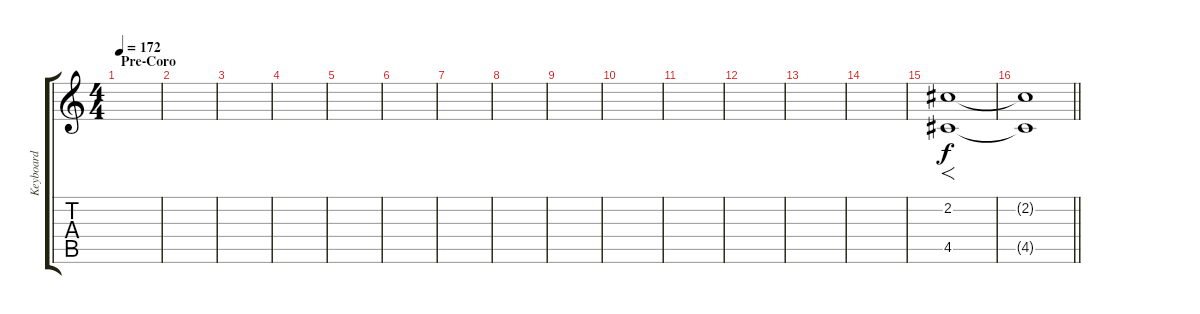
\track ("Keyboard" "Keyboard") {instrument synthstrings1}
\staff {score tabs}
\tuning (E5 B4 G4 D4 A3 E3) {hide}
\ts (4 4)
\section ("" "Pre-Coro")
\tempo 172
\clef g2
\ks c
|
|
|
|
|
|
|
|
|
|
|
|
|
|
(2.2 4.5).1{f} |
\barLineRight lightlight
(2.2{t} 4.5{t}).1{dy f}
